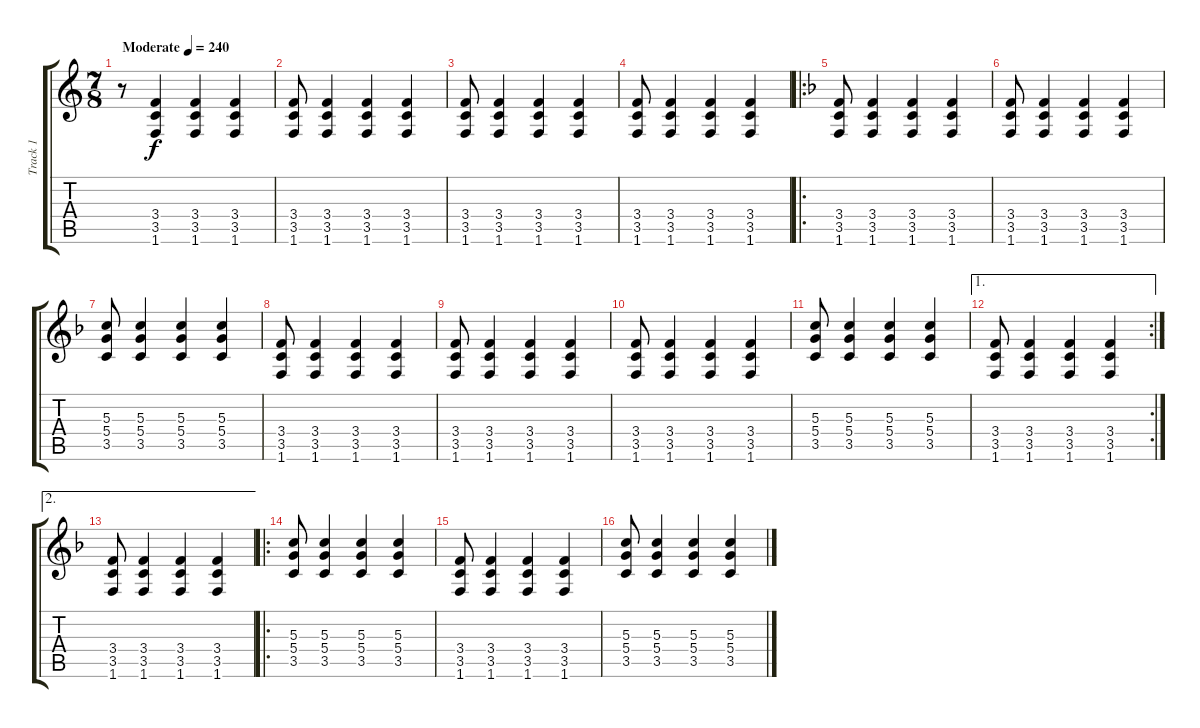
\track ("Track 1" "Track 1") {instrument electricguitarclean}
\staff {score tabs}
\tuning (E4 B3 G3 D3 A2 E2) {hide}
\ts (7 8)
\tempo (240 "Moderate")
\clef g2
\ks c
r.8{dy f instrument electricguitarclean} (3.4 3.5 1.6).4 (3.4 3.5 1.6).4 (3.4 3.5 1.6).4 |
(3.4 3.5 1.6).8 (3.4 3.5 1.6).4 (3.4 3.5 1.6).4 (3.4 3.5 1.6).4 |
(3.4 3.5 1.6).8 (3.4 3.5 1.6).4 (3.4 3.5 1.6).4 (3.4 3.5 1.6).4 |
(3.4 3.5 1.6).8 (3.4 3.5 1.6).4 (3.4 3.5 1.6).4 (3.4 3.5 1.6).4 |
\ro
\ks f
(3.4 3.5 1.6).8 (3.4 3.5 1.6).4 (3.4 3.5 1.6).4 (3.4 3.5 1.6).4 |
(3.4 3.5 1.6).8 (3.4 3.5 1.6).4 (3.4 3.5 1.6).4 (3.4 3.5 1.6).4 |
(5.3 5.4 3.5).8 (5.3 5.4 3.5).4 (5.3 5.4 3.5).4 (5.3 5.4 3.5).4 |
(3.4 3.5 1.6).8 (3.4 3.5 1.6).4 (3.4 3.5 1.6).4 (3.4 3.5 1.6).4 |
(3.4 3.5 1.6).8 (3.4 3.5 1.6).4 (3.4 3.5 1.6).4 (3.4 3.5 1.6).4 |
(3.4 3.5 1.6).8 (3.4 3.5 1.6).4 (3.4 3.5 1.6).4 (3.4 3.5 1.6).4 |
(5.3 5.4 3.5).8 (5.3 5.4 3.5).4 (5.3 5.4 3.5).4 (5.3 5.4 3.5).4 |
\ae 1
\rc 2
(3.4 3.5 1.6).8 (3.4 3.5 1.6).4 (3.4 3.5 1.6).4 (3.4 3.5 1.6).4 |
\ae 2
(3.4 3.5 1.6).8 (3.4 3.5 1.6).4 (3.4 3.5 1.6).4 (3.4 3.5 1.6).4 |
\ro
(5.3 5.4 3.5).8 (5.3 5.4 3.5).4 (5.3 5.4 3.5).4 (5.3 5.4 3.5).4 |
(3.4 3.5 1.6).8 (3.4 3.5 1.6).4 (3.4 3.5 1.6).4 (3.4 3.5 1.6).4 |
(5.3 5.4 3.5).8 (5.3 5.4 3.5).4 (5.3 5.4 3.5).4 (5.3 5.4 3.5).4
